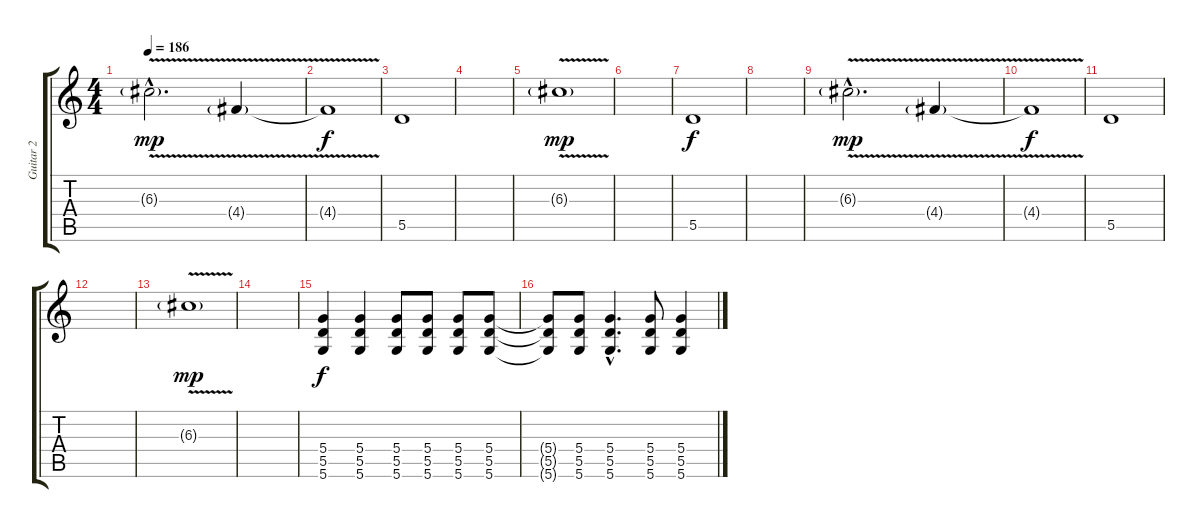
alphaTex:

\track ("Guitar 2" "Guitar 2") {instrument distortionguitar}
\staff {score tabs}
\tuning (E4 B3 G3 D3 A2 D2) {hide}
\ts (4 4)
\tempo 186
\clef g2
\ks c
6.3{v g hac}.2{d dy mp} 4.4{v g}.4 |
4.4{t}.1{dy f} |
5.5.1 |
|
6.3{v g}.1{dy mp} |
|
5.5.1{dy f} |
|
6.3{v g hac}.2{d dy mp} 4.4{v g}.4 |
4.4{t}.1{dy f} |
5.5.1 |
|
6.3{v g}.1{dy mp} |
|
(5.4 5.5 5.6).4{dy f volume 11} (5.4 5.5 5.6).4 (5.4 5.5 5.6).8 (5.4 5.5 5.6).8 (5.4 5.5 5.6).8 (5.4 5.5 5.6).8 |
(5.4{t} 5.5{t} 5.6{t}).8 (5.4 5.5 5.6).8 (5.4{hac} 5.5{hac} 5.6{hac}).4{d} (5.4 5.5 5.6).8 (5.4 5.5 5.6).4
